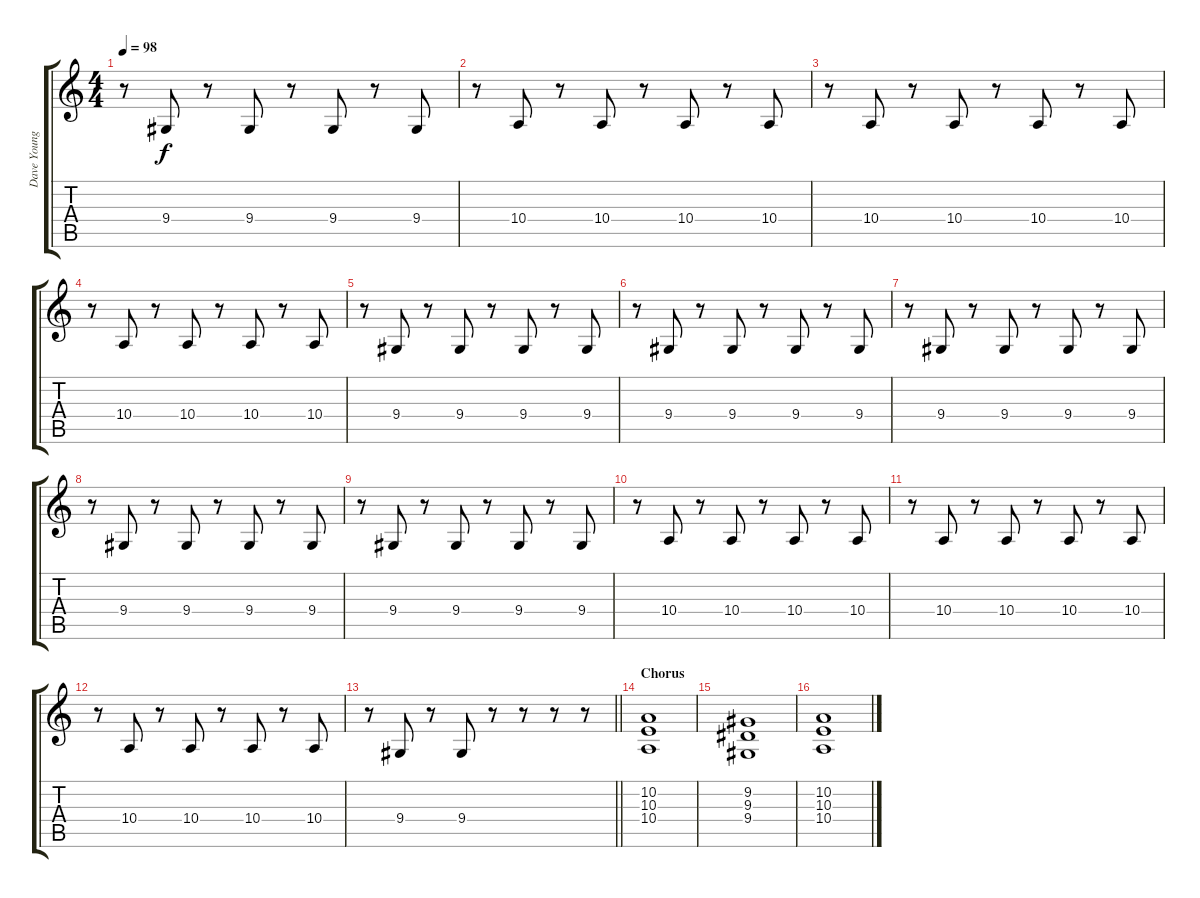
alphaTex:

\track ("Dave Young (Melodica)" "Dave Young") {instrument harmonica}
\staff {score tabs}
\tuning (Eb4 B3 Gb3 B2 Gb2 B1) {hide}
\ts (4 4)
\tempo 98
\clef g2
\ks c
r.8{dy f} 9.4.8 r.8 9.4.8 r.8 9.4.8 r.8 9.4.8 |
r.8 10.4.8 r.8 10.4.8 r.8 10.4.8 r.8 10.4.8 |
r.8 10.4.8 r.8 10.4.8 r.8 10.4.8 r.8 10.4.8 |
r.8 10.4.8 r.8 10.4.8 r.8 10.4.8 r.8 10.4.8 |
r.8 9.4.8 r.8 9.4.8 r.8 9.4.8 r.8 9.4.8 |
r.8 9.4.8 r.8 9.4.8 r.8 9.4.8 r.8 9.4.8 |
r.8 9.4.8 r.8 9.4.8 r.8 9.4.8 r.8 9.4.8 |
r.8 9.4.8 r.8 9.4.8 r.8 9.4.8 r.8 9.4.8 |
r.8 9.4.8 r.8 9.4.8 r.8 9.4.8 r.8 9.4.8 |
r.8 10.4.8 r.8 10.4.8 r.8 10.4.8 r.8 10.4.8 |
r.8 10.4.8 r.8 10.4.8 r.8 10.4.8 r.8 10.4.8 |
r.8 10.4.8 r.8 10.4.8 r.8 10.4.8 r.8 10.4.8 |
\barLineRight lightlight
r.8 9.4.8 r.8 9.4.8 r.8 r.8 r.8 r.8 |
\section ("" "Chorus")
(10.2 10.3 10.4).1 |
(9.2 9.3 9.4).1 |
(10.2 10.3 10.4).1
